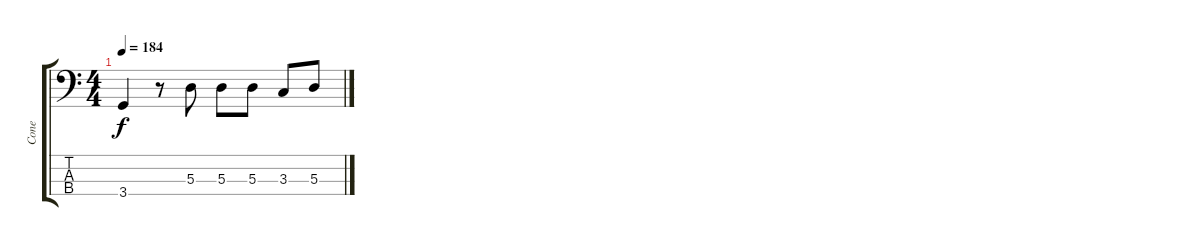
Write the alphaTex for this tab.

\track ("Cone" "Cone") {instrument electricbassfinger}
\staff {score tabs}
\tuning (G2 D2 A1 E1) {hide}
\ts (4 4)
\tempo 184
\clef f4
\ks c
3.4.4{dy f} r.8 5.3.8 5.3.8 5.3.8 3.3.8 5.3.8
